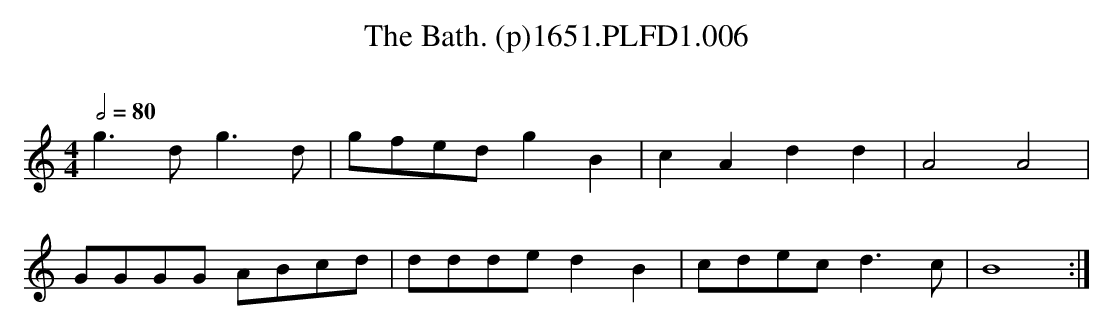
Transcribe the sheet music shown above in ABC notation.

X:1
T:Bath. (p)1651.PLFD1.006, The
M:4/4
L:1/4
Q:1/2=80
O:
K:Gmix
g>dg>d|g/f/e/d/gB|cAdd|A2A2|
G/G/G/G/ A/B/c/d/|d/d/d/e/dB|c/d/e/c/d>c|B4:|
